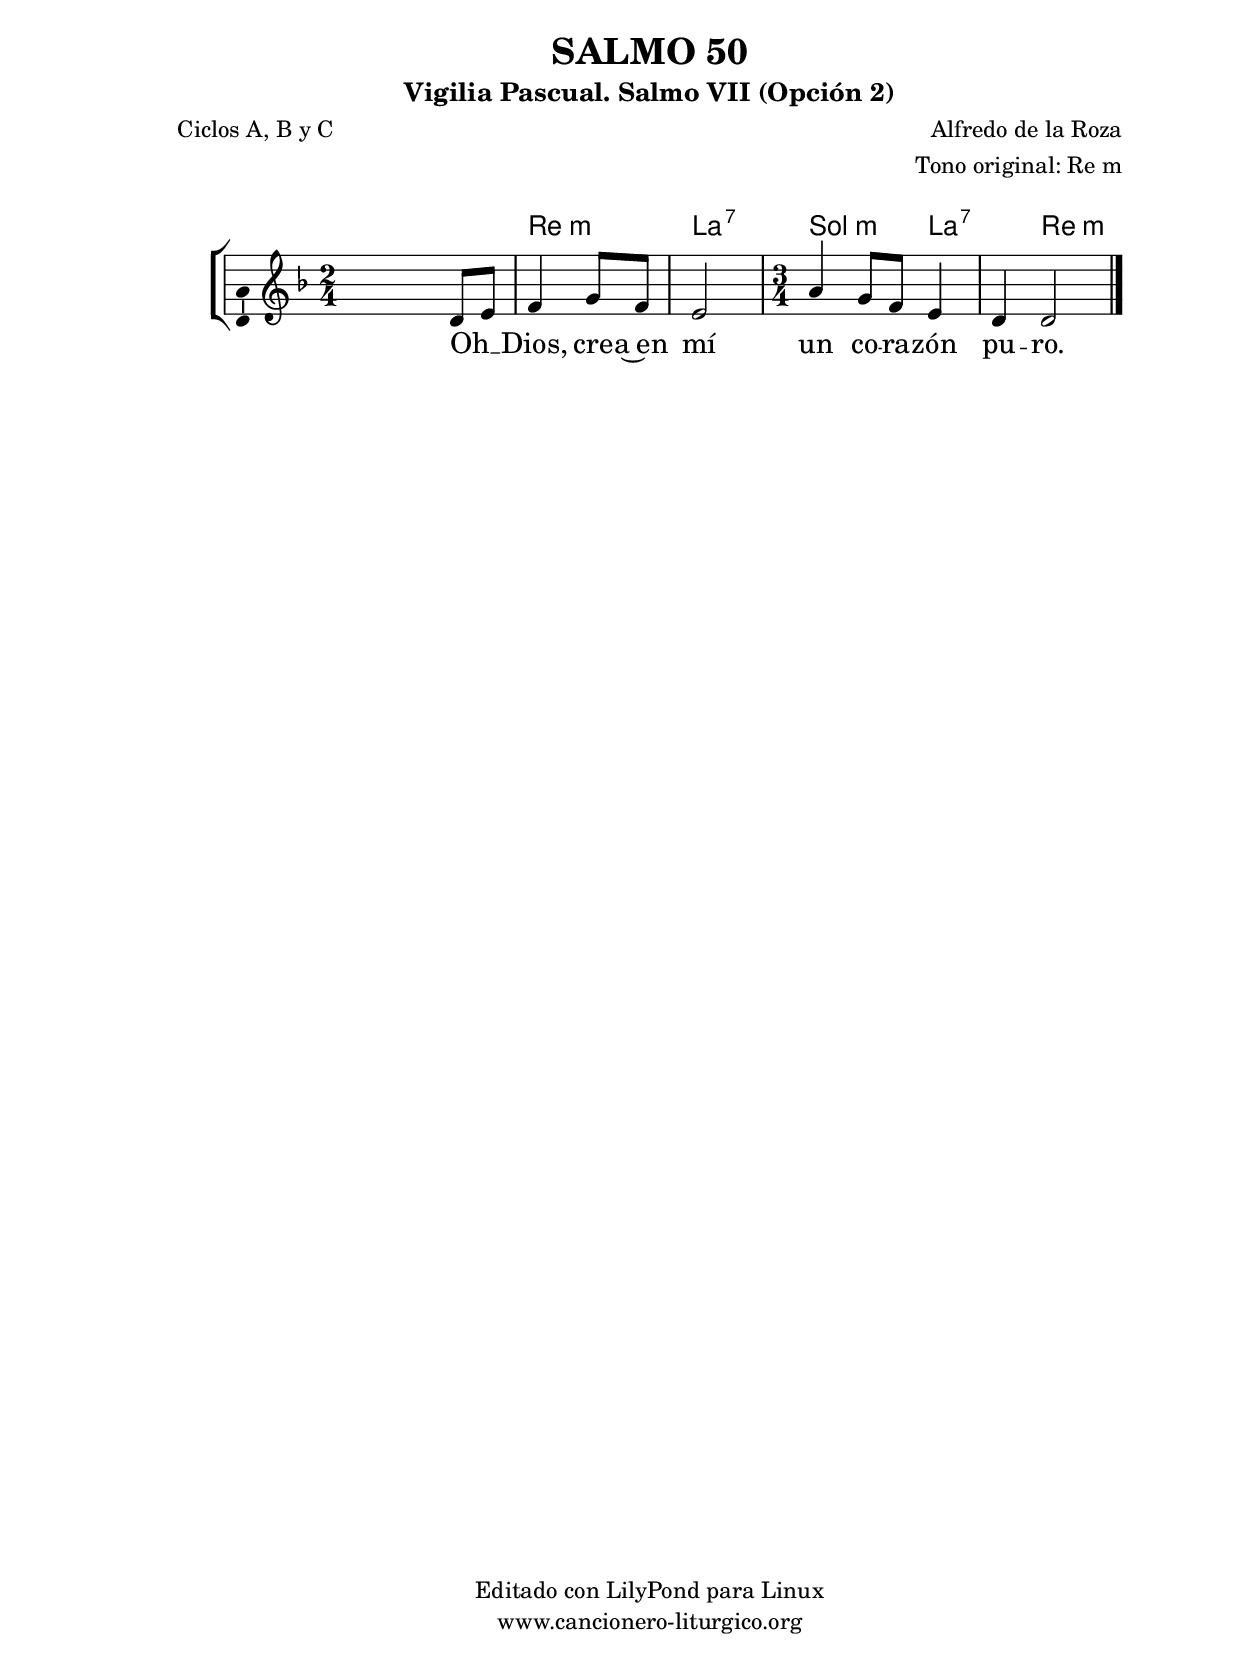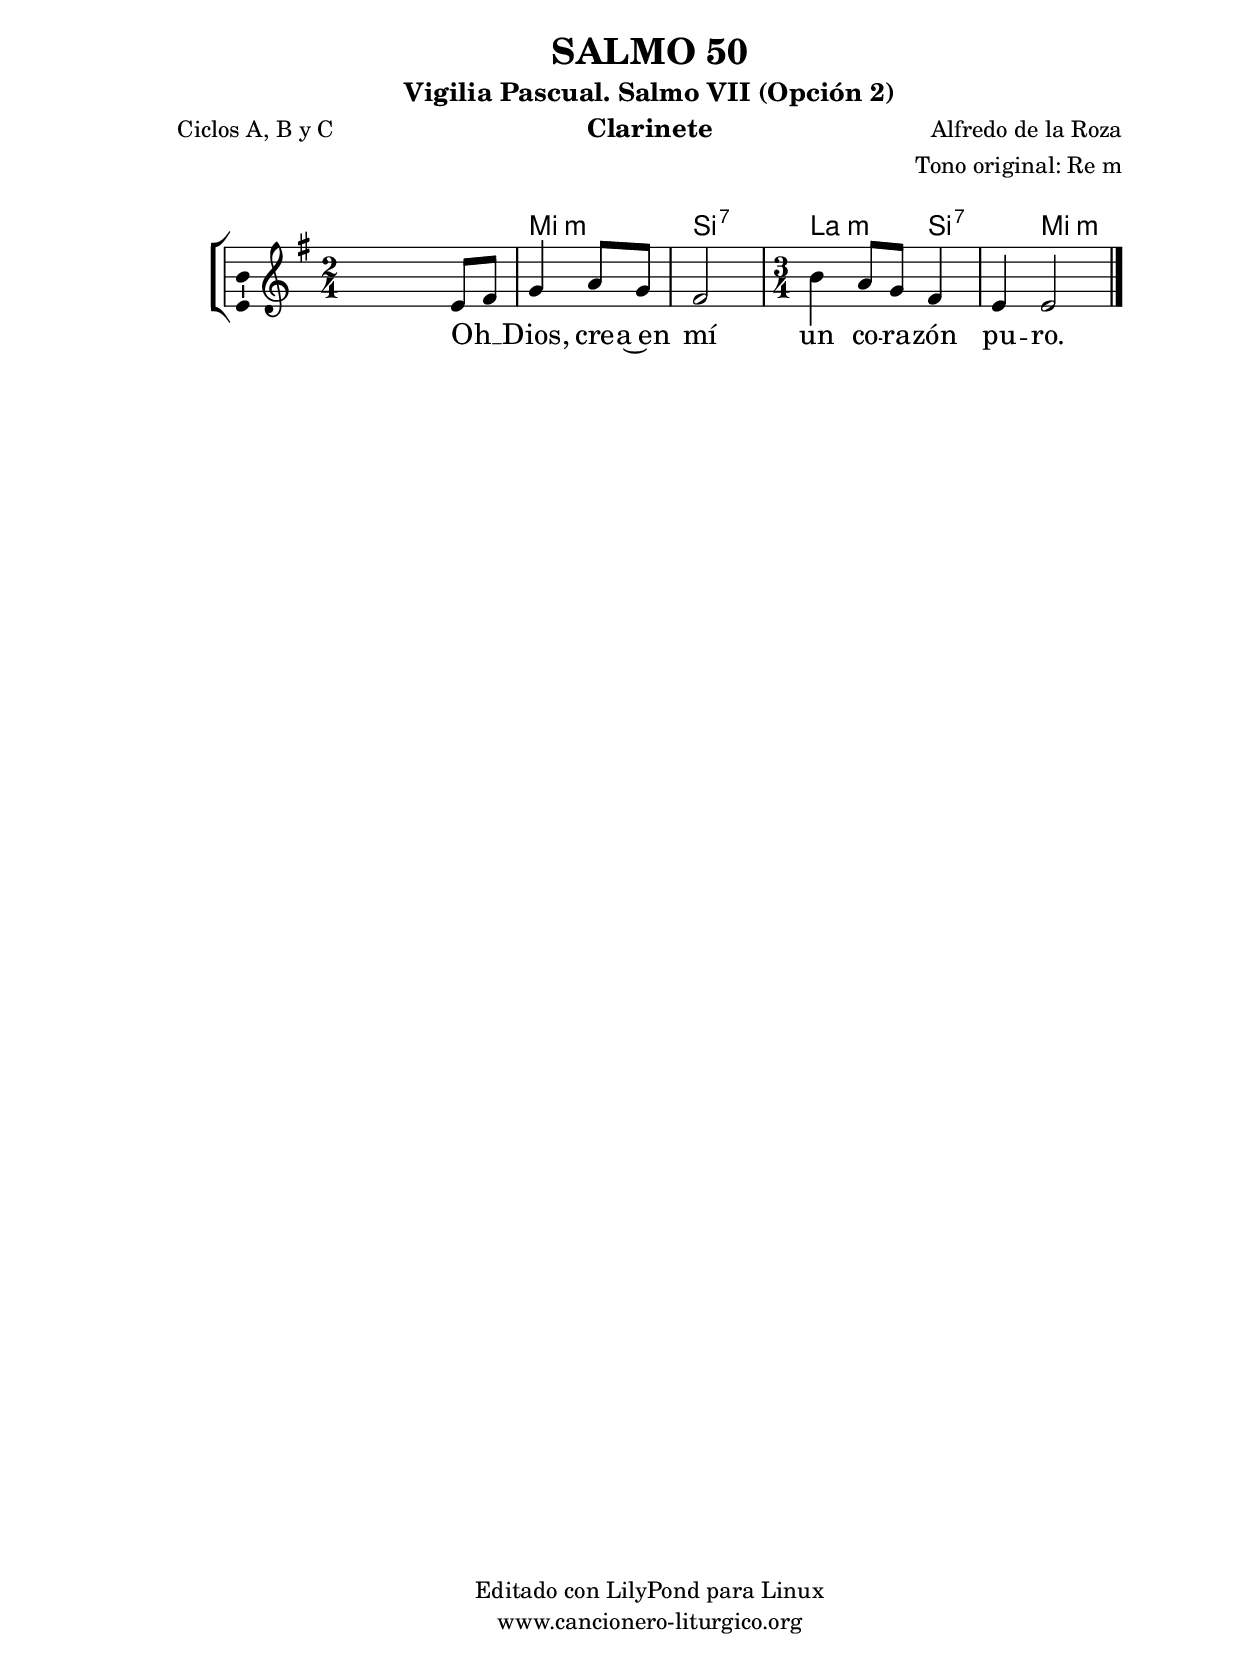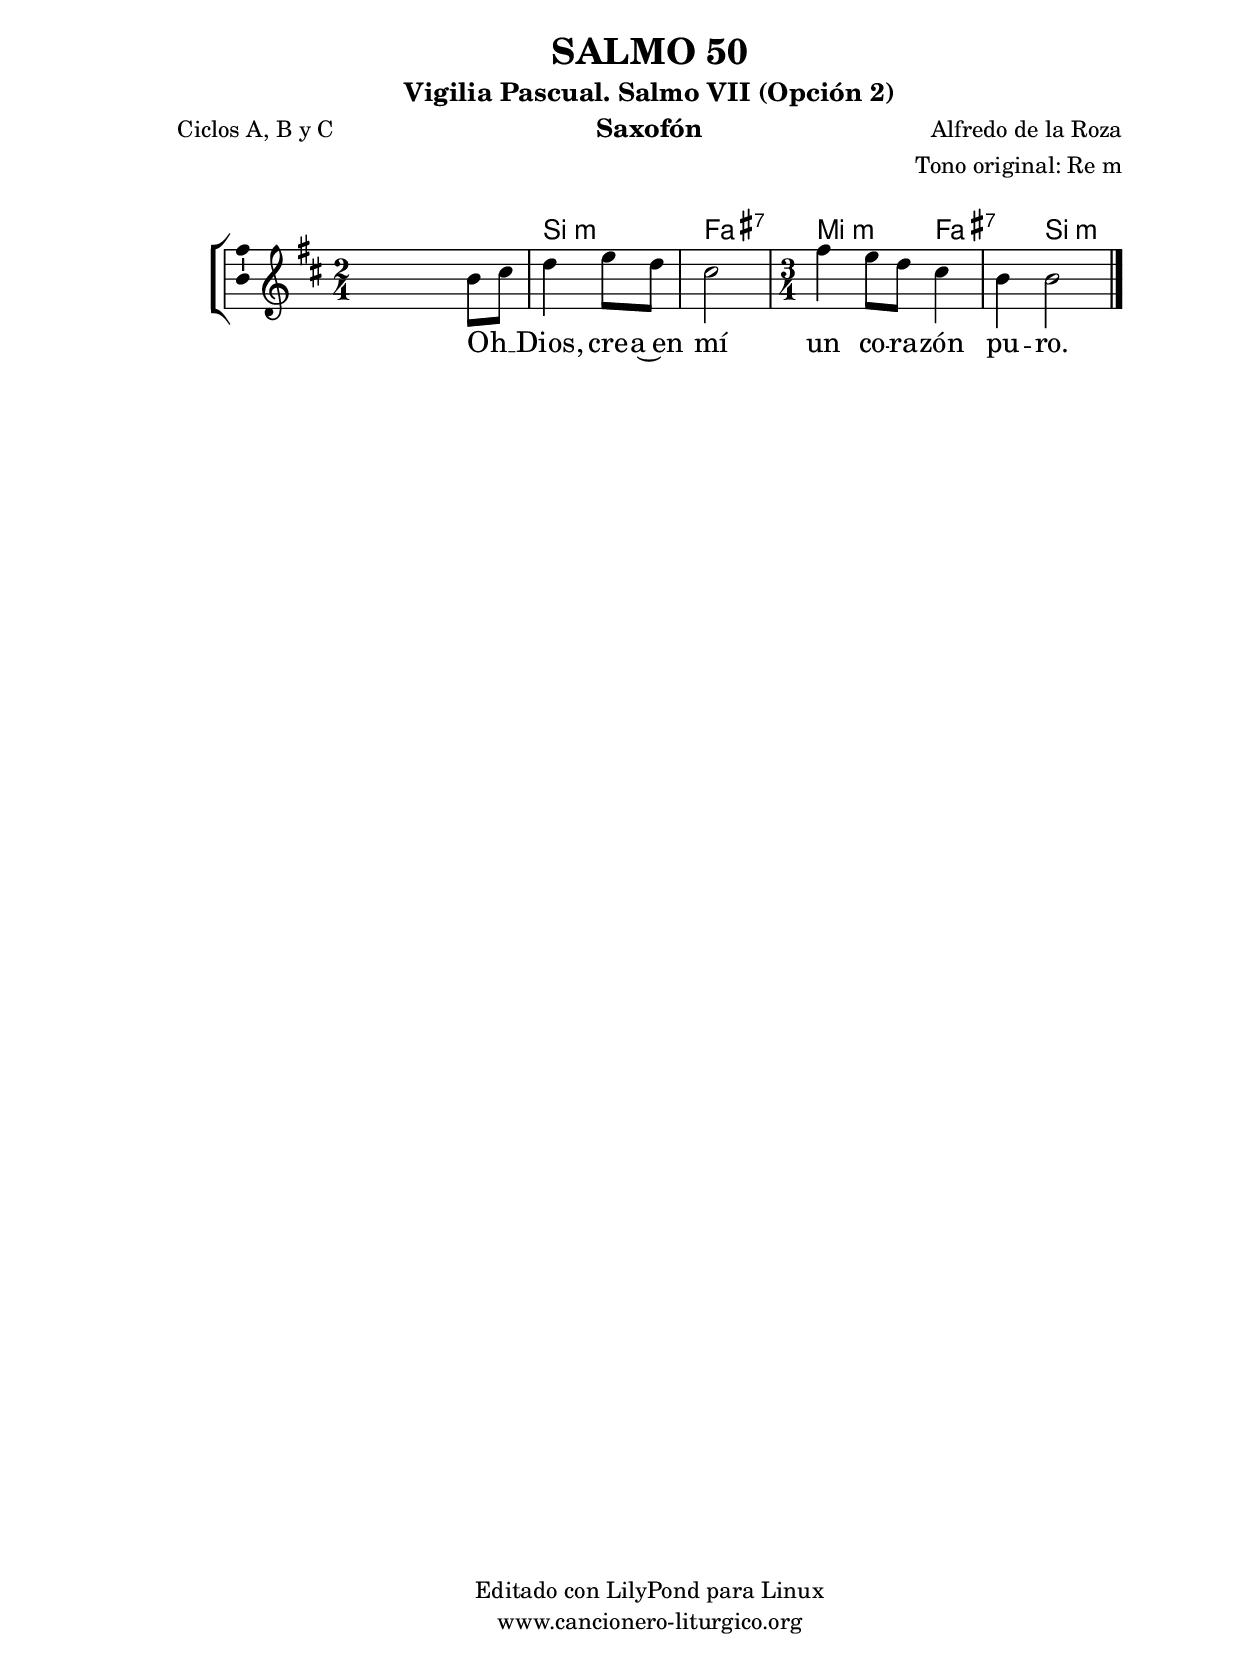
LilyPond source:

%
%para convertir .midi en .wav:
%timidity filename.midi -Ow -o finename.wav
%
%
%Para convertir de .wav a .mp3:
%lame -h -m j filename.wav
%
%
%para escuchar el midi:
%timidity nombrefichero.midi
%


%versión de lilypond para la que se ha escrito esta partitura:
\version "2.16.0"

	%Tamaño papel
	#(set-default-paper-size "a4")
	%Tamaño partitura
	#(set-global-staff-size 20)
	%No responde al pulsar sobre una nota
	#(ly:set-option 'point-and-click #f)

%parámetros del encabezamiento:
\header {
	title = "SALMO 50"
	subtitle = "Vigilia Pascual. Salmo VII (Opción 2)"
	composer = "Alfredo de la Roza"
	poet = "Ciclos A, B y C"
	meter = ""
	arranger = "Tono original: Re m"
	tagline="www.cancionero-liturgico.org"
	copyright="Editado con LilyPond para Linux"
	tiempo = "Pascua"
	usos = "Salmo"
	letra = "Oh Dios, crea en mí un corazón puro."
	}

%parámetros asociados al papel:
\paper  {
	oddHeaderMarkup = \markup {\fill-line { \on-the-fly #not-first-page \fromproperty #'header:title \on-the-fly #not-first-page \fromproperty #'header:composer }}
	evenHeaderMarkup = \markup {\fill-line { \fromproperty #'header:composer \fromproperty #'header:title }}
	#(set-paper-size "a4")
	print-page-number = ##f
	first-page-number = 1
	print-first-page-number = ##f
%	head-separation = 3.0 \cm
	top-margin = 2.0 \cm
	bottom-margin = 0.5\cm
%%%	bottom-margin = -1.0\cm
	left-margin = 3.0 \cm
	line-width = 16.0 \cm 
	indent = 8\mm
	interscoreline = 2.\mm
	between-system-space = 15\mm
%	para que las partituras no llenen la hoja:
	ragged-bottom = ##t
%	idem para la última hoja:
	ragged-last-bottom = ##f
%	para que las partituras llenen el ancho del papel:
	ragged-last = ##f
	after-title-space = 2.5 \cm
%page-count=1
%system-count=8

	%Flexible Vertical Spacing
%	markup-markup-spacing =
%	#'((basic-distance . 15) (minimum-distance . 15) (padding . 3))
	markup-system-spacing =
	#'((basic-distance . 15) (minimum-distance . 15) (padding . 3))
	system-system-spacing =
	#'((basic-distance . 15) (minimum-distance . 15) (padding . 3))
	score-system-spacing =
	#'((basic-distance . 15) (minimum-distance . 15) (padding . 5))
%	top-system-spacing = % header
%	#'((basic-distance . 8) (minimum-distance . 0) (padding . 3))
%	top-markup-spacing =
%	#'((basic-distance . 20) (minimum-distance . 20) (padding . 3))
	last-bottom-spacing = % footer
	#'((basic-distance . 5) (minimum-distance . 5) (padding . 3))
%	score-markup-spacing =
%	#'((basic-distance . 16) (minimum-distance . 13) (padding . 3))

	}


%parámetros que afectan a toda la partitura:
global =  {
	%clave de sol (G):
	\clef G
	%armadura:
%	\transpose f e
	\key d \minor
	\tempo 4=90
	\set Score.tempoHideNote = ##t
	}


acordes = {
	\italianChords
	\chordmode {
%	\transpose f e
{

s2
d2:m a:7 g:m a:7 d:m

	}
	}
}

melodia = 
%	\transpose f e
{
	\relative c'{

\time 2/4
s4 d8 e
f4 g8 f
e2
\time 3/4
a4 g8 f e4
d4 d2

	\bar "|."
	}
	}


texto = \lyricmode {
Oh __ _ Dios, cre -- a~en mí un co -- ra -- zón pu -- ro.
	}


acordesStaff = \context ChordNames = acordesStaff <<
	\set chordChanges = ##t
	\acordes
	>>


vozStaff = \context Voice = vozStaff
\with {\consists "Ambitus_engraver"}
<<
%	\set Staff.instrumentName = ""
%	\set Staff.shortInstrumentName = ""
%	\set Staff.midiInstrument = #"clarinet"
%	\set Staff.midiInstrument = #"cello"
%	\set Staff.midiInstrument = #"flute"
	\set Staff.midiInstrument = #"electric guitar (jazz)"
%	\set Staff.midiInstrument = #"english horn"
%	\set Staff.midiInstrument = #"violin"
%	\set Staff.midiInstrument = #"glockenspiel"
	\set Staff.midiMinimumVolume = #0.7
	\set Staff.midiMaximumVolume = #0.9
	\global
	\melodia
	>>


textoStaff = \context Lyrics = textoStaff <<
	\lyricsto vozStaff \texto
	>>

\book {
	\score {
		\context ChoirStaff {
			\override StaffGroup.SystemStartBracket #'collapse-height = #1
			\override Score.SystemStartBar #'collapse-height = #1
			<<
			\acordesStaff
			\vozStaff
			\textoStaff
			>>
			}
		\layout {
	    		\context {
				\Lyrics
				\override LyricText #'font-size = #2
				}
	   		 \context {
				\Score
				%fontSize = #3
				\override StaffSymbol #'staff-space = #(magstep +3)
				%\override Beam #'thickness = #0.55
				%\override SpacingSpanner #'spacing-increment = #1.0
				%\override Slur #'height-limit = #1.5
				}
			}
		}
	\score {
		\unfoldRepeats
		\context ChoirStaff {
			<<
			\acordesStaff
			\vozStaff
			>>
			}
		\midi {
	  		\context {
	  			\Score
				tempoWholesPerMinute = #(ly:make-moment 70 4)
				}
			}
		}
	}

%Partitura para clarinete
#(define output-suffix "C")
\book {
	\header{
		instrument = "Clarinete"
		}
	\score {
		\context ChoirStaff {
			\override StaffGroup.SystemStartBracket #'collapse-height = #1
			\override Score.SystemStartBar #'collapse-height = #1
\transpose c d
			<<
			\acordesStaff
			\vozStaff
			\textoStaff
			>>
			}
		\layout {
	    		\context {
				\Lyrics
				\override LyricText #'font-size = #2
				}
	   		 \context {
				\Score
				%fontSize = #3
				\override StaffSymbol #'staff-space = #(magstep +3)
				%\override Beam #'thickness = #0.55
				%\override SpacingSpanner #'spacing-increment = #1.0
				%\override Slur #'height-limit = #1.5
				}
			}
		}
	}

%Partitura para saxofón
#(define output-suffix "S")
\book {
	\header{
		instrument = "Saxofón"
		}
	\score {
		\context ChoirStaff {
			\override StaffGroup.SystemStartBracket #'collapse-height = #1
			\override Score.SystemStartBar #'collapse-height = #1
\transpose c a
			<<
			\acordesStaff
			\vozStaff
			\textoStaff
			>>
			}
		\layout {
	    		\context {
				\Lyrics
				\override LyricText #'font-size = #2
				}
	   		 \context {
				\Score
				%fontSize = #3
				\override StaffSymbol #'staff-space = #(magstep +3)
				%\override Beam #'thickness = #0.55
				%\override SpacingSpanner #'spacing-increment = #1.0
				%\override Slur #'height-limit = #1.5
				}
			}
		}
	}

